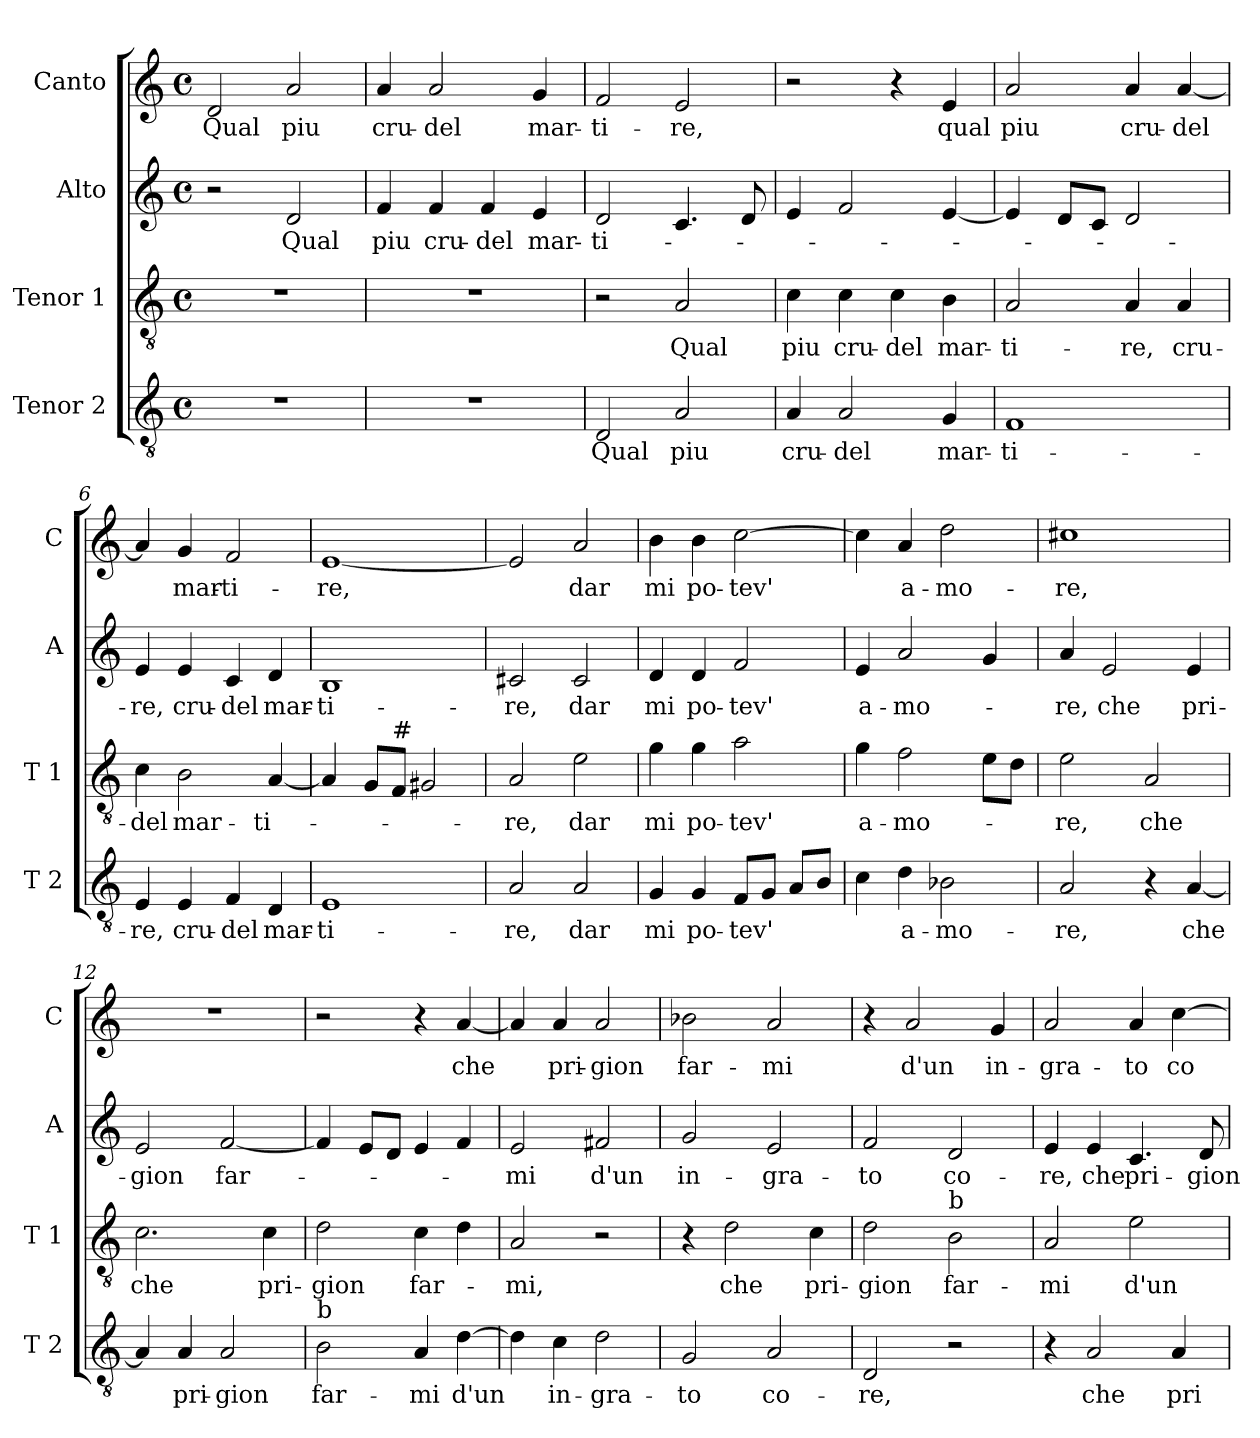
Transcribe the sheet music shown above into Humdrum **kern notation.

**kern	**text	**kern	**text	**kern	**text	**kern	**text
*part4	*part4	*part3	*part3	*part2	*part2	*part1	*part1
*staff4	*staff4	*staff3	*staff3	*staff2	*staff2	*staff1	*staff1
*I"Tenor 2	*	*I"Tenor 1	*	*I"Alto	*	*I"Canto	*
*I'T 2	*	*I'T 1	*	*I'A	*	*I'C	*
*clefGv2	*	*clefGv2	*	*clefG2	*	*clefG2	*
*k[]	*	*k[]	*	*k[]	*	*k[]	*
*C:	*	*C:	*	*C:	*	*C:	*
*M4/4	*	*M4/4	*	*M4/4	*	*M4/4	*
*met(c)	*	*met(c)	*	*met(c)	*	*met(c)	*
=1	=1	=1	=1	=1	=1	=1	=1
!	!	!	!	!	!	!	!LO:LY:b
1r	.	1r	.	2r	.	2d/	Qual
!	!	!	!	!	!LO:LY:b	!	!LO:LY:b
.	.	.	.	2d/	Qual	2a/	piu
=2	=2	=2	=2	=2	=2	=2	=2
!	!	!	!	!	!LO:LY:b	!	!LO:LY:b
1r	.	1r	.	4f/	piu	4a/	cru-
!	!	!	!	!	!LO:LY:b	!	!LO:LY:b
.	.	.	.	4f/	cru-	2a/	-del
!	!	!	!	!	!LO:LY:b	!	!
.	.	.	.	4f/	-del	.	.
!	!	!	!	!	!LO:LY:b	!	!LO:LY:b
.	.	.	.	4e/	mar-	4g/	mar-
=3	=3	=3	=3	=3	=3	=3	=3
!	!LO:LY:b	!	!	!	!LO:LY:b	!	!LO:LY:b
2D/	Qual	2r	.	2d/	-ti-	2f/	-ti-
!	!LO:LY:b	!	!LO:LY:b	!	!	!	!LO:LY:b
2A/	piu	2A/	Qual	4.c/	.	2e/	-re,
.	.	.	.	8d/	.	.	.
=4	=4	=4	=4	=4	=4	=4	=4
!	!LO:LY:b	!	!LO:LY:b	!	!	!	!
4A/	cru-	4c\	piu	4e/	.	2r	.
!	!LO:LY:b	!	!LO:LY:b	!	!	!	!
2A/	-del	4c\	cru-	2f/	.	.	.
!	!	!	!LO:LY:b	!	!	!	!
.	.	4c\	-del	.	.	4r	.
!	!LO:LY:b	!	!LO:LY:b	!	!	!	!LO:LY:b
4G/	mar-	4B\	mar-	[4e/	.	4e/	qual
=5	=5	=5	=5	=5	=5	=5	=5
!	!LO:LY:b	!	!LO:LY:b	!	!	!	!LO:LY:b
1F	-ti-	2A/	-ti-	4e/]	.	2a/	piu
.	.	.	.	8d/L	.	.	.
.	.	.	.	8c/J	.	.	.
!	!	!	!LO:LY:b	!	!	!	!LO:LY:b
.	.	4A/	-re,	2d/	.	4a/	cru-
!	!	!	!LO:LY:b	!	!	!	!LO:LY:b
.	.	4A/	cru-	.	.	[4a/	-del
!!LO:LB:g=z
=6	=6	=6	=6	=6	=6	=6	=6
!	!LO:LY:b	!	!LO:LY:b	!	!LO:LY:b	!	!
4E/	-re,	4c\	-del	4e/	-re,	4a/]	.
!	!LO:LY:b	!	!LO:LY:b	!	!LO:LY:b	!	!LO:LY:b
4E/	cru-	2B\	mar-	4e/	cru-	4g/	mar-
!	!LO:LY:b	!	!	!	!LO:LY:b	!	!LO:LY:b
4F/	-del	.	.	4c/	-del	2f/	-ti-
!	!LO:LY:b	!	!LO:LY:b	!	!LO:LY:b	!	!
4D/	mar-	[4A/	-ti-	4d/	mar-	.	.
=7	=7	=7	=7	=7	=7	=7	=7
!	!LO:LY:b	!	!	!	!LO:LY:b	!	!LO:LY:b
1E	-ti-	4A/]	.	1B	-ti-	[1e	-re,
.	.	8G/L	.	.	.	.	.
!	!	!LO:TX:a:t=#	!	!	!	!	!
.	.	8F/J	.	.	.	.	.
.	.	2G#X/	.	.	.	.	.
=8	=8	=8	=8	=8	=8	=8	=8
!	!LO:LY:b	!	!LO:LY:b	!	!LO:LY:b	!	!
2A/	-re,	2A/	-re,	2c#X/	-re,	2e/]	.
!	!LO:LY:b	!	!LO:LY:b	!	!LO:LY:b	!	!LO:LY:b
2A/	dar	2e\	dar	2c#/	dar	2a/	dar
=9	=9	=9	=9	=9	=9	=9	=9
!	!LO:LY:b	!	!LO:LY:b	!	!LO:LY:b	!	!LO:LY:b
4G/	mi	4g\	mi	4d/	mi	4b\	mi
!	!LO:LY:b	!	!LO:LY:b	!	!LO:LY:b	!	!LO:LY:b
4G/	po-	4g\	po-	4d/	po-	4b\	po-
!	!LO:LY:b	!	!LO:LY:b	!	!LO:LY:b	!	!LO:LY:b
8F/L	-tev'	2a\	-tev'	2f/	-tev'	[2cc\	-tev'
8G/J	.	.	.	.	.	.	.
8A/L	.	.	.	.	.	.	.
8B/J	.	.	.	.	.	.	.
=10	=10	=10	=10	=10	=10	=10	=10
!	!	!	!LO:LY:b	!	!LO:LY:b	!	!
4c\	.	4g\	a-	4e/	a-	4cc\]	.
!	!LO:LY:b	!	!LO:LY:b	!	!LO:LY:b	!	!LO:LY:b
4d\	a-	2f\	-mo-	2a/	-mo-	4a/	a-
!	!LO:LY:b	!	!	!	!	!	!LO:LY:b
2B-X\	-mo-	.	.	.	.	2dd\	-mo-
.	.	8e\L	.	4g/	.	.	.
.	.	8d\J	.	.	.	.	.
=11	=11	=11	=11	=11	=11	=11	=11
!	!LO:LY:b	!	!LO:LY:b	!	!LO:LY:b	!	!LO:LY:b
2A/	-re,	2e\	-re,	4a/	-re,	1cc#X	-re,
!	!	!	!	!	!LO:LY:b	!	!
.	.	.	.	2e/	che	.	.
!	!	!	!LO:LY:b	!	!	!	!
4r	.	2A/	che	.	.	.	.
!	!LO:LY:b	!	!	!	!LO:LY:b	!	!
[4A/	che	.	.	4e/	pri-	.	.
!!LO:LB:g=z
=12	=12	=12	=12	=12	=12	=12	=12
!	!	!	!LO:LY:b	!	!LO:LY:b	!	!
4A/]	.	2.c\	che	2e/	-gion	1r	.
!	!LO:LY:b	!	!	!	!	!	!
4A/	pri-	.	.	.	.	.	.
!	!LO:LY:b	!	!	!	!LO:LY:b	!	!
2A/	-gion	.	.	[2f/	far-	.	.
!	!	!	!LO:LY:b	!	!	!	!
.	.	4c\	pri-	.	.	.	.
=13	=13	=13	=13	=13	=13	=13	=13
!LO:TX:a:t=b	!	!	!	!	!	!	!
!	!LO:LY:b	!	!LO:LY:b	!	!	!	!
2B\	far-	2d\	-gion	4f/]	.	2r	.
.	.	.	.	8e/L	.	.	.
.	.	.	.	8d/J	.	.	.
!	!LO:LY:b	!	!LO:LY:b	!	!	!	!
4A/	-mi	4c\	far-	4e/	.	4r	.
!	!LO:LY:b	!	!	!	!	!	!LO:LY:b
[4d\	d'un	4d\	.	4f/	.	[4a/	che
=14	=14	=14	=14	=14	=14	=14	=14
!	!	!	!LO:LY:b	!	!LO:LY:b	!	!
4d\]	.	2A/	-mi,	2e/	-mi	4a/]	.
!	!LO:LY:b	!	!	!	!	!	!LO:LY:b
4c\	in-	.	.	.	.	4a/	pri-
!	!LO:LY:b	!	!	!	!LO:LY:b	!	!LO:LY:b
2d\	-gra-	2r	.	2f#X/	d'un	2a/	-gion
=15	=15	=15	=15	=15	=15	=15	=15
!	!LO:LY:b	!	!	!	!LO:LY:b	!	!LO:LY:b
2G/	-to	4r	.	2g/	in-	2b-X\	far-
!	!	!	!LO:LY:b	!	!	!	!
.	.	2d\	che	.	.	.	.
!	!LO:LY:b	!	!	!	!LO:LY:b	!	!LO:LY:b
2A/	co-	.	.	2e/	-gra-	2a/	-mi
!	!	!	!LO:LY:b	!	!	!	!
.	.	4c\	pri-	.	.	.	.
=16	=16	=16	=16	=16	=16	=16	=16
!	!LO:LY:b	!	!LO:LY:b	!	!LO:LY:b	!	!
2D/	-re,	2d\	-gion	2f/	-to	4r	.
!	!	!	!	!	!	!	!LO:LY:b
.	.	.	.	.	.	2a/	d'un
!	!	!LO:TX:a:t=b	!	!	!	!	!
!	!	!	!LO:LY:b	!	!LO:LY:b	!	!
2r	.	2B\	far-	2d/	co-	.	.
!	!	!	!	!	!	!	!LO:LY:b
.	.	.	.	.	.	4g/	in-
=17	=17	=17	=17	=17	=17	=17	=17
!	!	!	!LO:LY:b	!	!LO:LY:b	!	!LO:LY:b
4r	.	2A/	-mi	4e/	-re,	2a/	-gra-
!	!LO:LY:b	!	!	!	!LO:LY:b	!	!
2A/	che	.	.	4e/	che	.	.
!	!	!	!LO:LY:b	!	!LO:LY:b	!	!LO:LY:b
.	.	2e\	d'un	4.c/	pri-	4a/	-to
!	!LO:LY:b	!	!	!	!	!	!LO:LY:b
4A/	pri-	.	.	.	.	[4cc\	co-
!	!	!	!	!	!LO:LY:b	!	!
.	.	.	.	8d/	-gion	.	.
=	=	=	=	=	=	=	=
*-	*-	*-	*-	*-	*-	*-	*-
